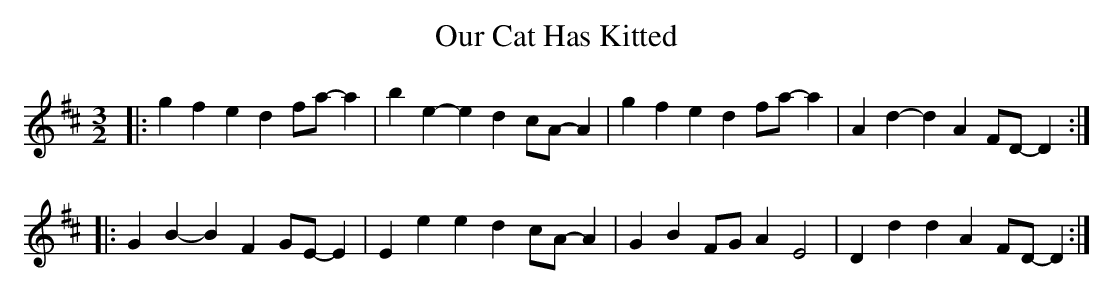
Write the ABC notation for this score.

X:1
T: Our Cat Has Kitted
M: 3/2
L: 1/8
K: Dmaj
|: g2f2 e2d2 fa-a2 | b2e2- e2d2 cA-A2 |\
g2f2 e2d2 fa-a2 | A2d2- d2A2 FD-D2 :|
|: G2B2- B2F2 GE-E2 | E2e2 e2d2 cA-A2 |\
G2B2 FGA2 E4 | D2d2 d2A2 FD-D2 :|
